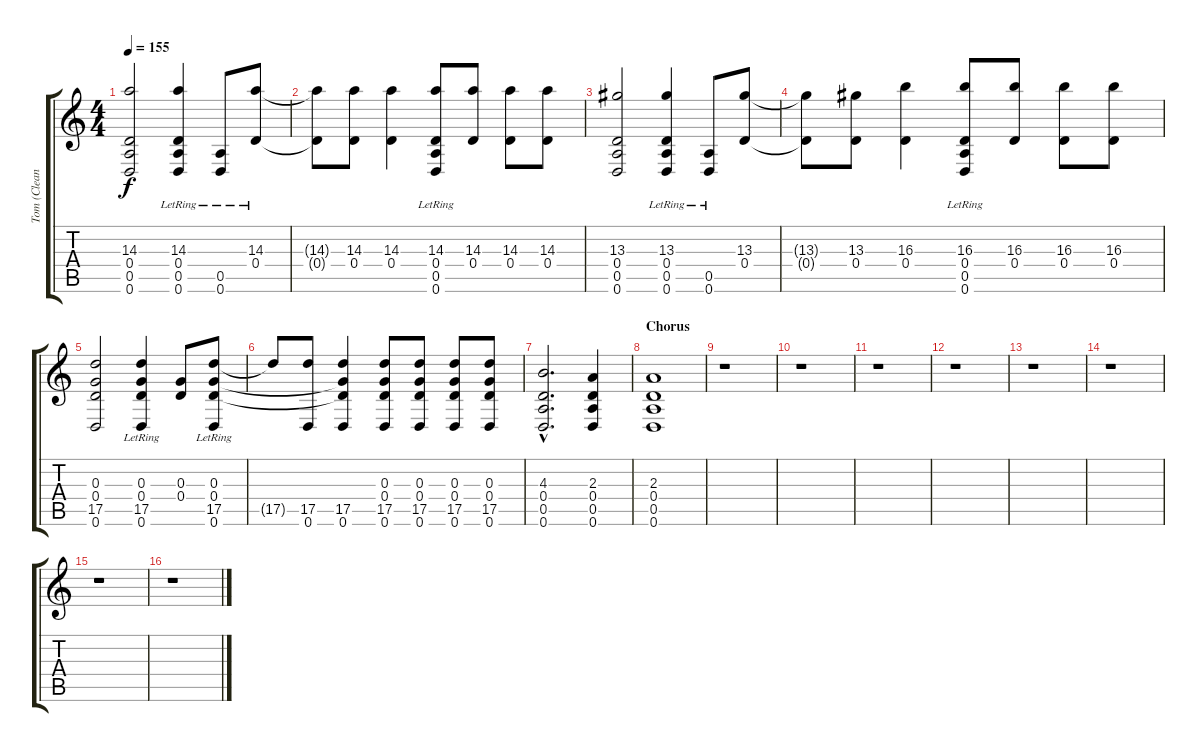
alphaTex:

\track ("Tom (Clean)" "Tom (Clean") {instrument acousticguitarsteel}
\staff {score tabs}
\tuning (E4 B3 G3 D3 A2 D2) {hide}
\ts (4 4)
\tempo 155
\clef g2
\ks c
(14.3 0.4 0.5 0.6).2{dy f} (14.3{lr} 0.4{lr} 0.5 0.6).4 (0.5{lr} 0.6{lr}).8 (14.3{lr} 0.4{lr}).8 |
(14.3{t} 0.4{t}).8 (14.3 0.4).8 (14.3 0.4).4 (14.3 0.4 0.5{lr} 0.6{lr}).8 (14.3 0.4).8 (14.3 0.4).8 (14.3 0.4).8 |
(13.3 0.4 0.5 0.6).2 (13.3{lr} 0.4{lr} 0.5 0.6).4 (0.5{lr} 0.6{lr}).8 (13.3 0.4).8 |
(13.3{t} 0.4{t}).8 (13.3 0.4).8 (16.3 0.4).4 (16.3 0.4 0.5{lr} 0.6{lr}).8 (16.3 0.4).8 (16.3 0.4).8 (16.3 0.4).8 |
(0.3 0.4 17.5 0.6).2 (0.3 0.4 17.5{lr} 0.6{lr}).4 (0.3 0.4).8 (0.3{lr} 0.4{lr} 17.5{lr} 0.6{lr}).8 |
17.5{t}.8 (17.5 0.6).8 (0.3{t} 0.4{t} 17.5 0.6).4 (0.3 0.4 17.5 0.6).8 (0.3 0.4 17.5 0.6).8 (0.3 0.4 17.5 0.6).8 (0.3 0.4 17.5 0.6).8 |
(4.3{hac} 0.4{hac} 0.5{hac} 0.6{hac}).2{d} (2.3 0.4 0.5 0.6).4 |
\section ("" "Chorus")
(2.3 0.4 0.5 0.6).1 |
r.1 |
r.1 |
r.1 |
r.1 |
r.1 |
r.1 |
r.1 |
r.1
